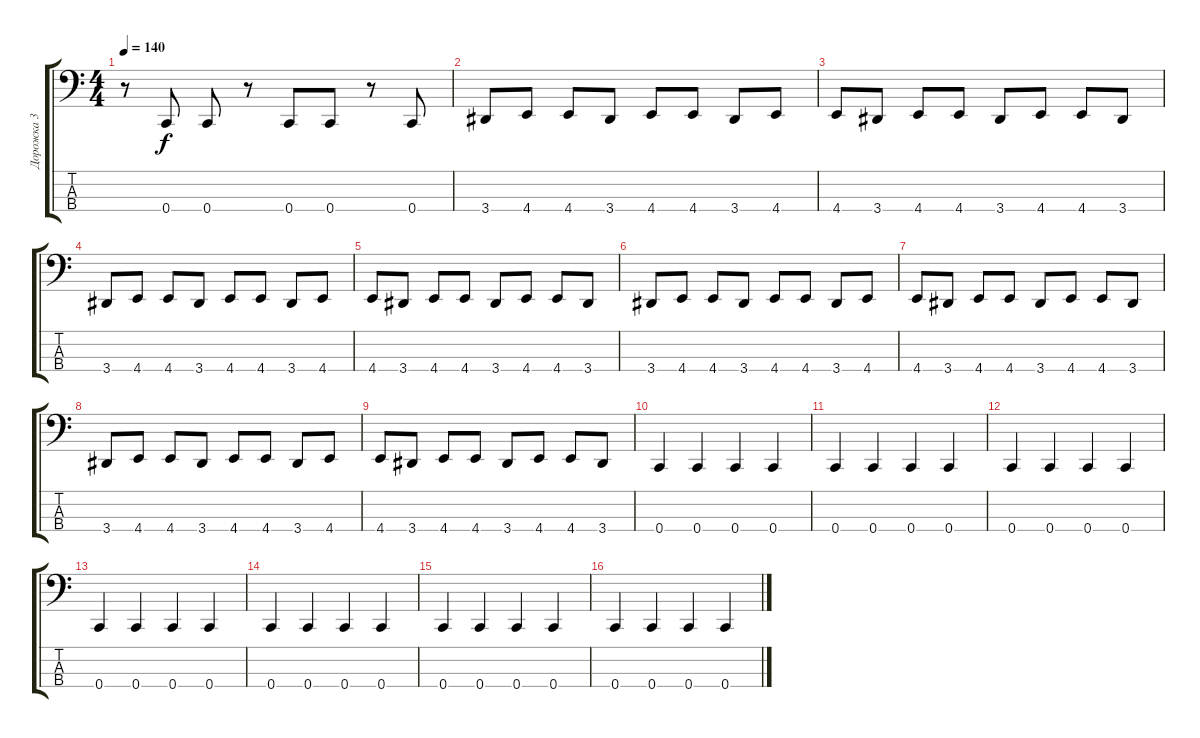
\track ("Дорожка 3" "Дорожка 3") {instrument electricbassfinger}
\staff {score tabs}
\tuning (F2 C2 G1 C1) {hide}
\ts (4 4)
\tempo 140
\clef f4
\ks c
r.8{dy f} 0.4.8 0.4.8 r.8 0.4.8 0.4.8 r.8 0.4.8 |
3.4.8 4.4.8 4.4.8 3.4.8 4.4.8 4.4.8 3.4.8 4.4.8 |
4.4.8 3.4.8 4.4.8 4.4.8 3.4.8 4.4.8 4.4.8 3.4.8 |
3.4.8 4.4.8 4.4.8 3.4.8 4.4.8 4.4.8 3.4.8 4.4.8 |
4.4.8 3.4.8 4.4.8 4.4.8 3.4.8 4.4.8 4.4.8 3.4.8 |
3.4.8 4.4.8 4.4.8 3.4.8 4.4.8 4.4.8 3.4.8 4.4.8 |
4.4.8 3.4.8 4.4.8 4.4.8 3.4.8 4.4.8 4.4.8 3.4.8 |
3.4.8 4.4.8 4.4.8 3.4.8 4.4.8 4.4.8 3.4.8 4.4.8 |
4.4.8 3.4.8 4.4.8 4.4.8 3.4.8 4.4.8 4.4.8 3.4.8 |
0.4.4 0.4.4 0.4.4 0.4.4 |
0.4.4 0.4.4 0.4.4 0.4.4 |
0.4.4 0.4.4 0.4.4 0.4.4 |
0.4.4 0.4.4 0.4.4 0.4.4 |
0.4.4 0.4.4 0.4.4 0.4.4 |
0.4.4 0.4.4 0.4.4 0.4.4 |
0.4.4 0.4.4 0.4.4 0.4.4
